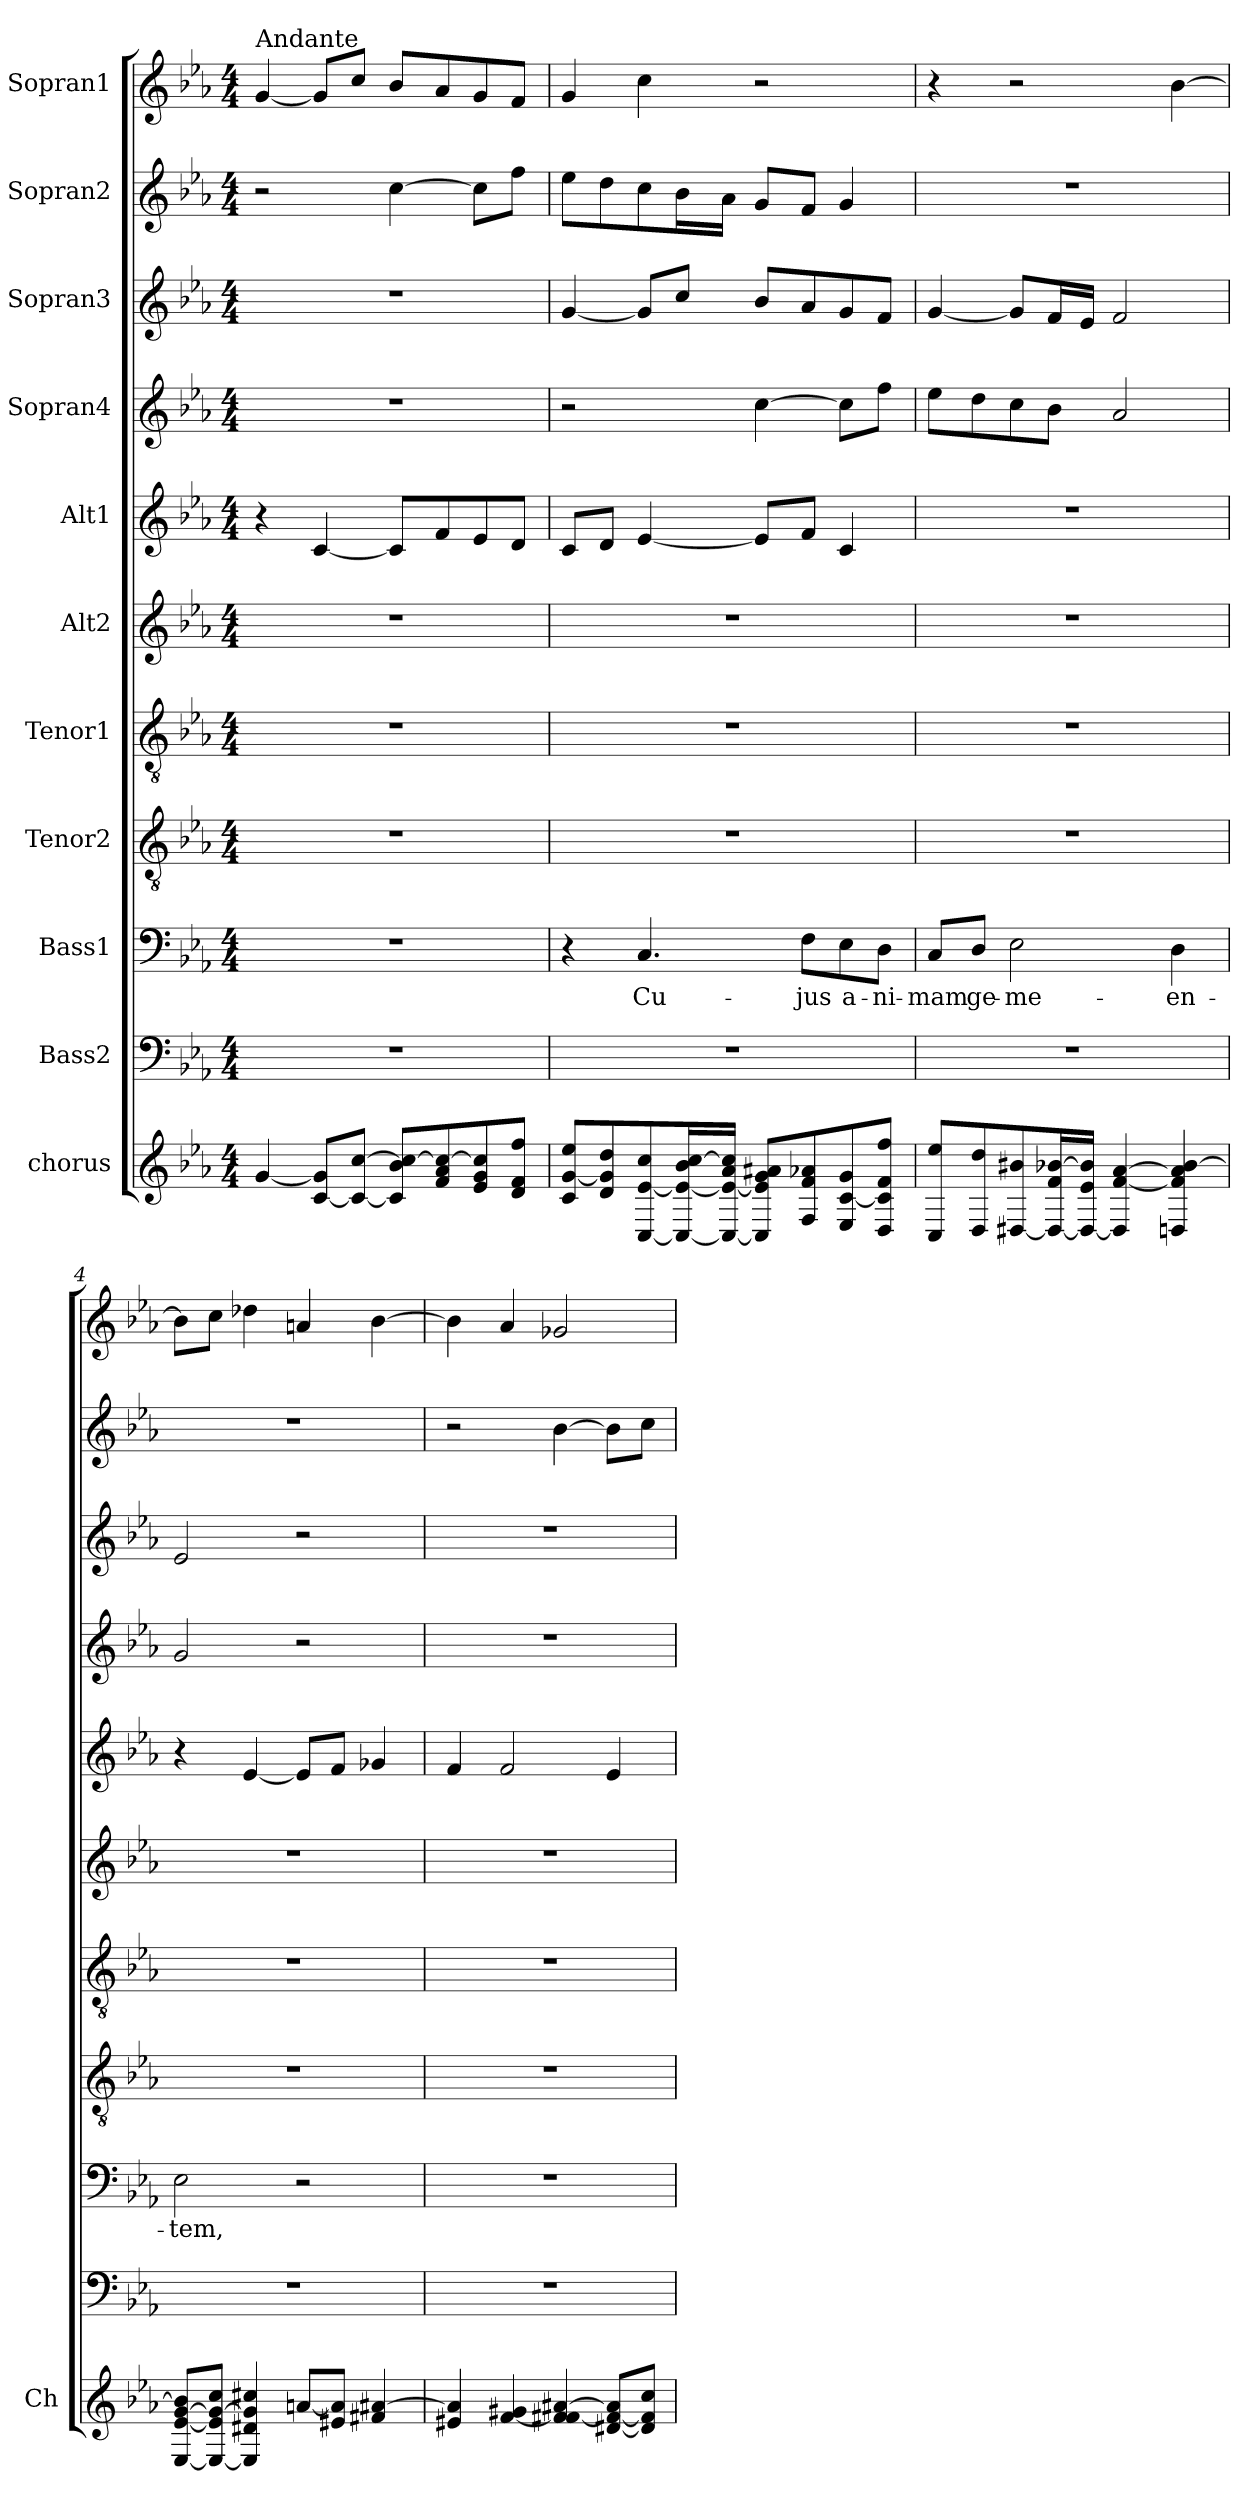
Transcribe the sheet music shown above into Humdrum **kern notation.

**kern	**kern	**kern	**text	**kern	**kern	**kern	**kern	**kern	**kern	**kern	**kern
*part11	*part10	*part9	*part9	*part8	*part7	*part6	*part5	*part4	*part3	*part2	*part1
*staff11	*staff10	*staff9	*staff9	*staff8	*staff7	*staff6	*staff5	*staff4	*staff3	*staff2	*staff1
*I"chorus	*I"Bass2	*I"Bass1	*	*I"Tenor2	*I"Tenor1	*I"Alt2	*I"Alt1	*I"Sopran4	*I"Sopran3	*I"Sopran2	*I"Sopran1
*I'Ch	*	*	*	*	*	*	*	*	*	*	*
*clefG2	*clefF4	*clefF4	*	*clefGv2	*clefGv2	*clefG2	*clefG2	*clefG2	*clefG2	*clefG2	*clefG2
*k[b-e-a-]	*k[b-e-a-]	*k[b-e-a-]	*	*k[b-e-a-]	*k[b-e-a-]	*k[b-e-a-]	*k[b-e-a-]	*k[b-e-a-]	*k[b-e-a-]	*k[b-e-a-]	*k[b-e-a-]
*E-:	*E-:	*E-:	*	*E-:	*E-:	*E-:	*E-:	*E-:	*E-:	*E-:	*E-:
*M4/4	*M4/4	*M4/4	*	*M4/4	*M4/4	*M4/4	*M4/4	*M4/4	*M4/4	*M4/4	*M4/4
=1	=1	=1	=1	=1	=1	=1	=1	=1	=1	=1	=1
!	!	!	!	!	!	!	!	!	!	!	!LO:TX:a:t=Andante
[4g/	1r	1r	.	1r	1r	1r	4r	1r	1r	2r	[4g/
[8c/ 8g/]L	.	.	.	.	.	.	[4c/	.	.	.	8g/L]
8c/_ [8cc/J	.	.	.	.	.	.	.	.	.	.	8cc/J
8c/] 8b-/ 8cc/_L	.	.	.	.	.	.	8c/L]	.	.	[4cc\	8b-/L
8f/ 8a-/ 8cc/_	.	.	.	.	.	.	8f/	.	.	.	8a-/
8e-/ 8g/ 8cc/]	.	.	.	.	.	.	8e-/	.	.	8cc\L]	8g/
8d/ 8f/ 8ff/J	.	.	.	.	.	.	8d/J	.	.	8ff\J	8f/J
=2	=2	=2	=2	=2	=2	=2	=2	=2	=2	=2	=2
8c/ [8g/ 8ee-/L	1r	4r	.	1r	1r	1r	8c/L	2r	[4g/	8ee-\L	4g/
8d/ 8g/] 8dd/	.	.	.	.	.	.	8d/J	.	.	8dd\	.
[8C/ [8e-/ 8cc/	.	4.C/	Cu-	.	.	.	[4e-/	.	8g/L]	8cc\	4cc\
16C/_ 16e-/_ 16b-/ [16cc/L	.	.	.	.	.	.	.	.	8cc/J	16b-\L	.
16C/_ 16e-/_ 16a-/ 16cc/]JJ	.	.	.	.	.	.	.	.	.	16a-\JJ	.
8C/] 8e-/] 8g/ 8a#X/L	.	.	.	.	.	.	8e-/L]	[4cc\	8b-/L	8g/L	2r
8F/ 8f/ 8a-X/	.	8F\L	-jus	.	.	.	8f/J	.	8a-/	8f/J	.
8E-/ [8c/ 8g/	.	8E-\	a-	.	.	.	4c/	8cc\L]	8g/	4g/	.
8D/ 8c/] 8f/ 8ff/J	.	8D\J	-ni-	.	.	.	.	8ff\J	8f/J	.	.
=3	=3	=3	=3	=3	=3	=3	=3	=3	=3	=3	=3
8C/ 8ee-/L	1r	8C/L	-mam	1r	1r	1r	1r	8ee-\L	[4g/	1r	4r
8D/ 8dd/	.	8D/J	ge-	.	.	.	.	8dd\	.	.	.
[8D#X/ 8b#X/	.	2E-\	-me-	.	.	.	.	8cc\	8g/L]	.	2r
16D#/_ 16f/ [16b-X/L	.	.	.	.	.	.	.	8b-\J	16f/L	.	.
16D#/_ 16e-/ 16b-/]JJ	.	.	.	.	.	.	.	.	16e-/JJ	.	.
4D#/] [4f/ [4a-/	.	.	.	.	.	.	.	2a-/	2f/	.	.
4Dn/ 4f/] 4a-/] [4b-/	.	4D\	-en-	.	.	.	.	.	.	.	[4b-\
!!LO:PB:g=z
=4	=4	=4	=4	=4	=4	=4	=4	=4	=4	=4	=4
[8E-/ [8e-/ [8g/ 8b-/]L	1r	2E-\	-tem,	1r	1r	1r	4r	2g/	2e-/	1r	8b-\L]
8E-/_ 8e-/] 8g/_ 8cc/J	.	.	.	.	.	.	.	.	.	.	8cc\J
4E-/] 4d#X/ 4g/] 4cc#X/	.	.	.	.	.	.	[4e-/	.	.	.	4dd-X\
[8an/L	.	2r	.	.	.	.	8e-/L]	2r	2r	.	4an/
8e#X/ 8a/]J	.	.	.	.	.	.	8f/J	.	.	.	.
4f#X/ [4a#X/	.	.	.	.	.	.	4g-X/	.	.	.	[4b-\
=5	=5	=5	=5	=5	=5	=5	=5	=5	=5	=5	=5
4e#X/ 4a#/]	1r	1r	.	1r	1r	1r	4f/	1r	1r	2r	4b-\]
[4f/ 4g#X/	.	.	.	.	.	.	2f/	.	.	.	4a-/
4f/] [4f#/ [4a#X/	.	.	.	.	.	.	.	.	.	[4b-\	2g-X/
[8d#X/ 8f#/_ 8a#/]L	.	.	.	.	.	.	4e-/	.	.	8b-\L]	.
8d#/] 8f#/] 8cc/J	.	.	.	.	.	.	.	.	.	8cc\J	.
=	=	=	=	=	=	=	=	=	=	=	=
*-	*-	*-	*-	*-	*-	*-	*-	*-	*-	*-	*-
